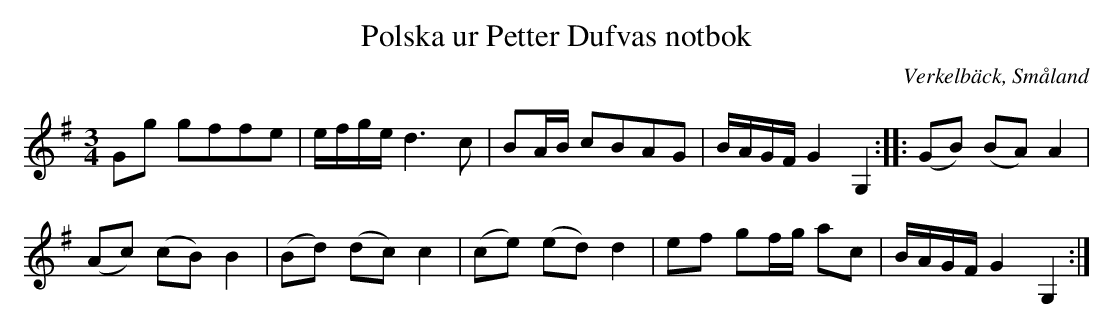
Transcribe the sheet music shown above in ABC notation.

X:1
T:Polska ur Petter Dufvas notbok
O:Verkelbäck, Småland
M:3/4
L:1/8
K:G
Gg gffe|e/f/g/e/ d3 c|BA/B/ cBAG|B/A/G/F/ G2 G,2::(GB) (BA) A2|
(Ac) (cB) B2|(Bd) (dc) c2|(ce) (ed) d2|ef gf/g/ ac|B/A/G/F/ G2 G,2:|
